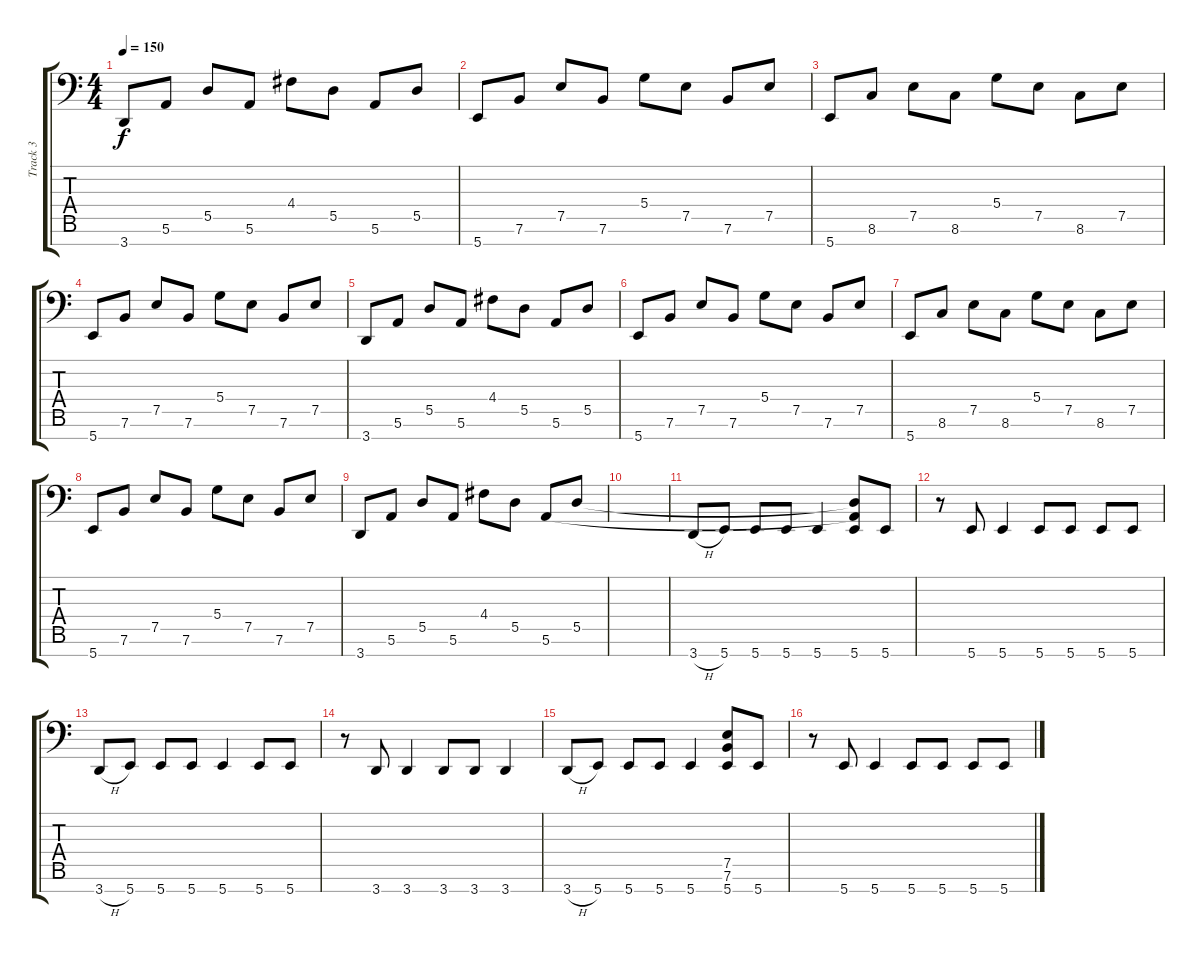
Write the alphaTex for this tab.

\track ("Track 3" "Track 3") {instrument electricbasspick}
\staff {score tabs}
\tuning (E3 B2 G2 D2 A1 E1 B0) {hide}
\ts (4 4)
\tempo 150
\clef f4
\ks c
3.7.8{dy f} 5.6.8 5.5.8 5.6.8 4.4.8 5.5.8 5.6.8 5.5.8 |
5.7.8 7.6.8 7.5.8 7.6.8 5.4.8 7.5.8 7.6.8 7.5.8 |
5.7.8 8.6.8 7.5.8 8.6.8 5.4.8 7.5.8 8.6.8 7.5.8 |
5.7.8 7.6.8 7.5.8 7.6.8 5.4.8 7.5.8 7.6.8 7.5.8 |
3.7.8 5.6.8 5.5.8 5.6.8 4.4.8 5.5.8 5.6.8 5.5.8 |
5.7.8 7.6.8 7.5.8 7.6.8 5.4.8 7.5.8 7.6.8 7.5.8 |
5.7.8 8.6.8 7.5.8 8.6.8 5.4.8 7.5.8 8.6.8 7.5.8 |
5.7.8 7.6.8 7.5.8 7.6.8 5.4.8 7.5.8 7.6.8 7.5.8 |
3.7.8 5.6.8 5.5.8 5.6.8 4.4.8 5.5.8 5.6.8 5.5.8 |
|
3.7{h}.8 5.7.8 5.7.8 5.7.8 5.7.4 (5.5{t} 5.6{t} 5.7).8 5.7.8 |
r.8 5.7.8 5.7.4 5.7.8 5.7.8 5.7.8 5.7.8 |
3.7{h}.8 5.7.8 5.7.8 5.7.8 5.7.4 5.7.8 5.7.8 |
r.8 3.7.8 3.7.4 3.7.8 3.7.8 3.7.4 |
3.7{h}.8 5.7.8 5.7.8 5.7.8 5.7.4 (7.5 7.6 5.7).8 5.7.8 |
r.8 5.7.8 5.7.4 5.7.8 5.7.8 5.7.8 5.7.8
